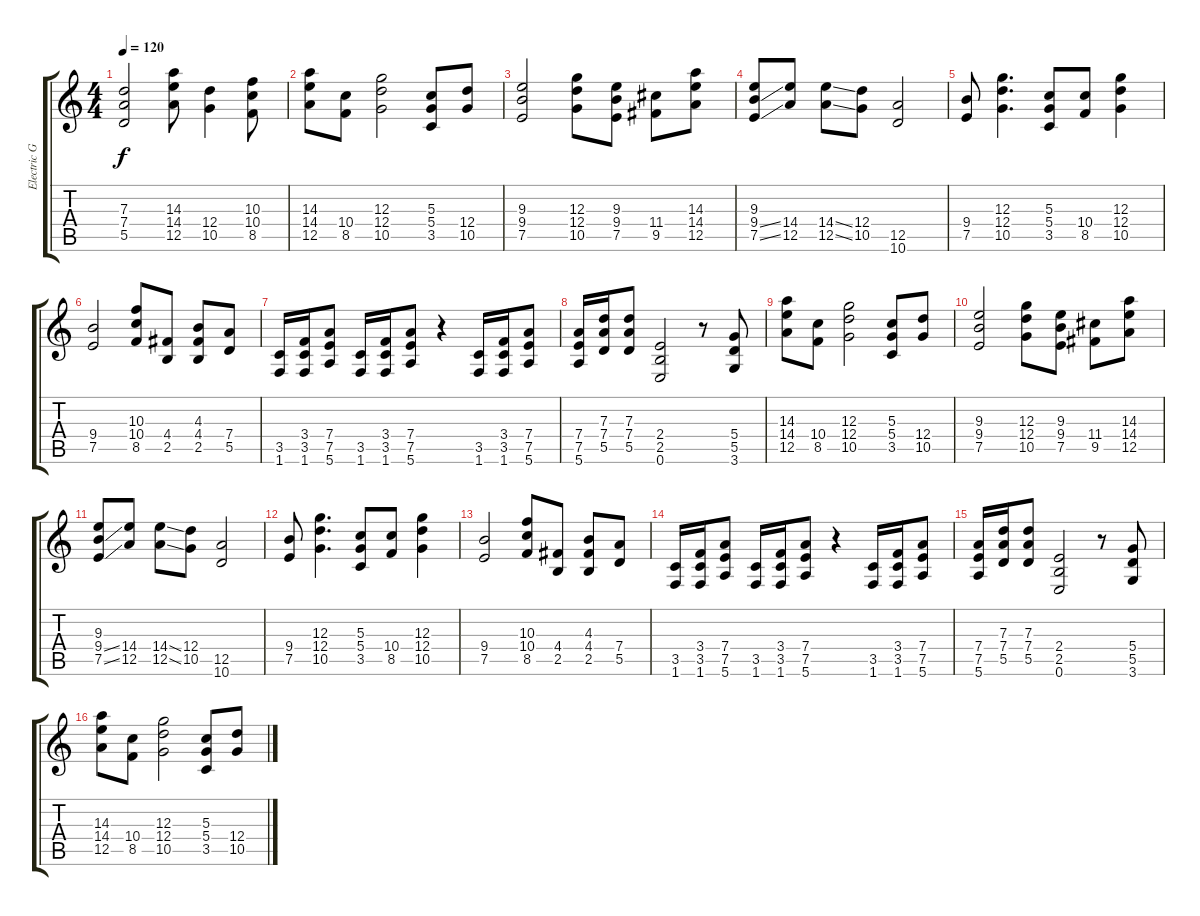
\track ("Electric Guitar" "Electric G") {instrument overdrivenguitar}
\staff {score tabs}
\tuning (E4 B3 G3 D3 A2 E2) {hide}
\ts (4 4)
\tempo 120
\clef g2
\ks c
(7.3 7.4 5.5).2{dy f} (14.3 14.4 12.5).8 (12.4 10.5).4 (10.3 10.4 8.5).8 |
(14.3 14.4 12.5).8 (10.4 8.5).8 (12.3 12.4 10.5).2 (5.3 5.4 3.5).8 (12.4 10.5).8 |
(9.3 9.4 7.5).2 (12.3 12.4 10.5).8 (9.3 9.4 7.5).8 (11.4 9.5).8 (14.3 14.4 12.5).8 |
(9.3 9.4{ss} 7.5{ss}).8 (14.4 12.5).8 (14.4{ss} 12.5{ss}).8 (12.4 10.5).8 (12.5 10.6).2 |
(9.4 7.5).8 (12.3 12.4 10.5).4{d} (5.3 5.4 3.5).8 (10.4 8.5).8 (12.3 12.4 10.5).4 |
(9.4 7.5).2 (10.3 10.4 8.5).8 (4.4 2.5).8 (4.3 4.4 2.5).8 (7.4 5.5).8 |
(3.5 1.6).16 (3.4 3.5 1.6).16 (7.4 7.5 5.6).8 (3.5 1.6).16 (3.4 3.5 1.6).16 (7.4 7.5 5.6).8 r.4 (3.5 1.6).16 (3.4 3.5 1.6).16 (7.4 7.5 5.6).8 |
(7.4 7.5 5.6).16 (7.3 7.4 5.5).16 (7.3 7.4 5.5).8 (2.4 2.5 0.6).2 r.8 (5.4 5.5 3.6).8 |
(14.3 14.4 12.5).8 (10.4 8.5).8 (12.3 12.4 10.5).2 (5.3 5.4 3.5).8 (12.4 10.5).8 |
(9.3 9.4 7.5).2 (12.3 12.4 10.5).8 (9.3 9.4 7.5).8 (11.4 9.5).8 (14.3 14.4 12.5).8 |
(9.3 9.4{ss} 7.5{ss}).8 (14.4 12.5).8 (14.4{ss} 12.5{ss}).8 (12.4 10.5).8 (12.5 10.6).2 |
(9.4 7.5).8 (12.3 12.4 10.5).4{d} (5.3 5.4 3.5).8 (10.4 8.5).8 (12.3 12.4 10.5).4 |
(9.4 7.5).2 (10.3 10.4 8.5).8 (4.4 2.5).8 (4.3 4.4 2.5).8 (7.4 5.5).8 |
(3.5 1.6).16 (3.4 3.5 1.6).16 (7.4 7.5 5.6).8 (3.5 1.6).16 (3.4 3.5 1.6).16 (7.4 7.5 5.6).8 r.4 (3.5 1.6).16 (3.4 3.5 1.6).16 (7.4 7.5 5.6).8 |
(7.4 7.5 5.6).16 (7.3 7.4 5.5).16 (7.3 7.4 5.5).8 (2.4 2.5 0.6).2 r.8 (5.4 5.5 3.6).8 |
(14.3 14.4 12.5).8 (10.4 8.5).8 (12.3 12.4 10.5).2 (5.3 5.4 3.5).8 (12.4 10.5).8
